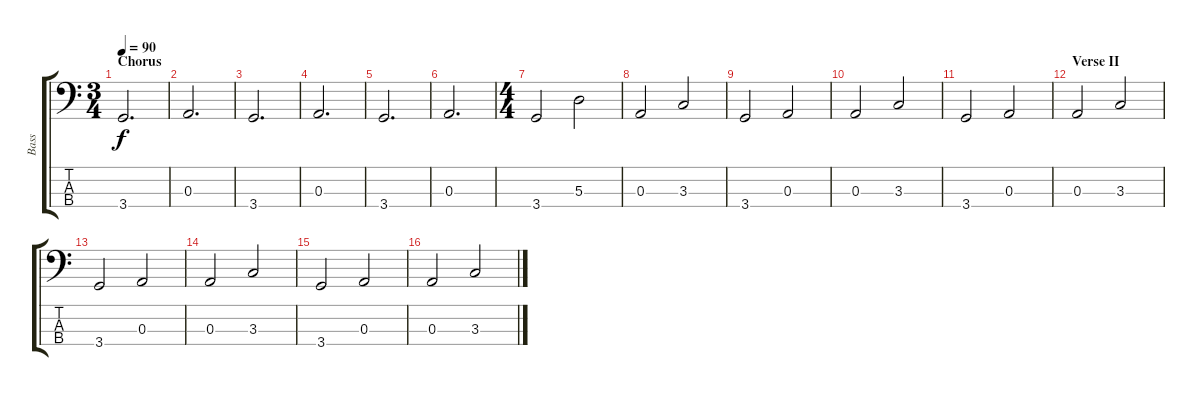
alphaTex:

\track ("Bass" "Bass") {instrument electricbassfinger}
\staff {score tabs}
\tuning (G2 D2 A1 E1) {hide}
\ts (3 4)
\section ("" "Chorus")
\tempo 90
\clef f4
\ks c
3.4.2{d dy f} |
0.3.2{d} |
3.4.2{d} |
0.3.2{d} |
3.4.2{d} |
0.3.2{d} |
\ts (4 4)
3.4.2 5.3.2 |
0.3.2 3.3.2 |
3.4.2 0.3.2 |
0.3.2 3.3.2 |
3.4.2 0.3.2 |
\section ("" "Verse II")
0.3.2 3.3.2 |
3.4.2 0.3.2 |
0.3.2 3.3.2 |
3.4.2 0.3.2 |
0.3.2 3.3.2
